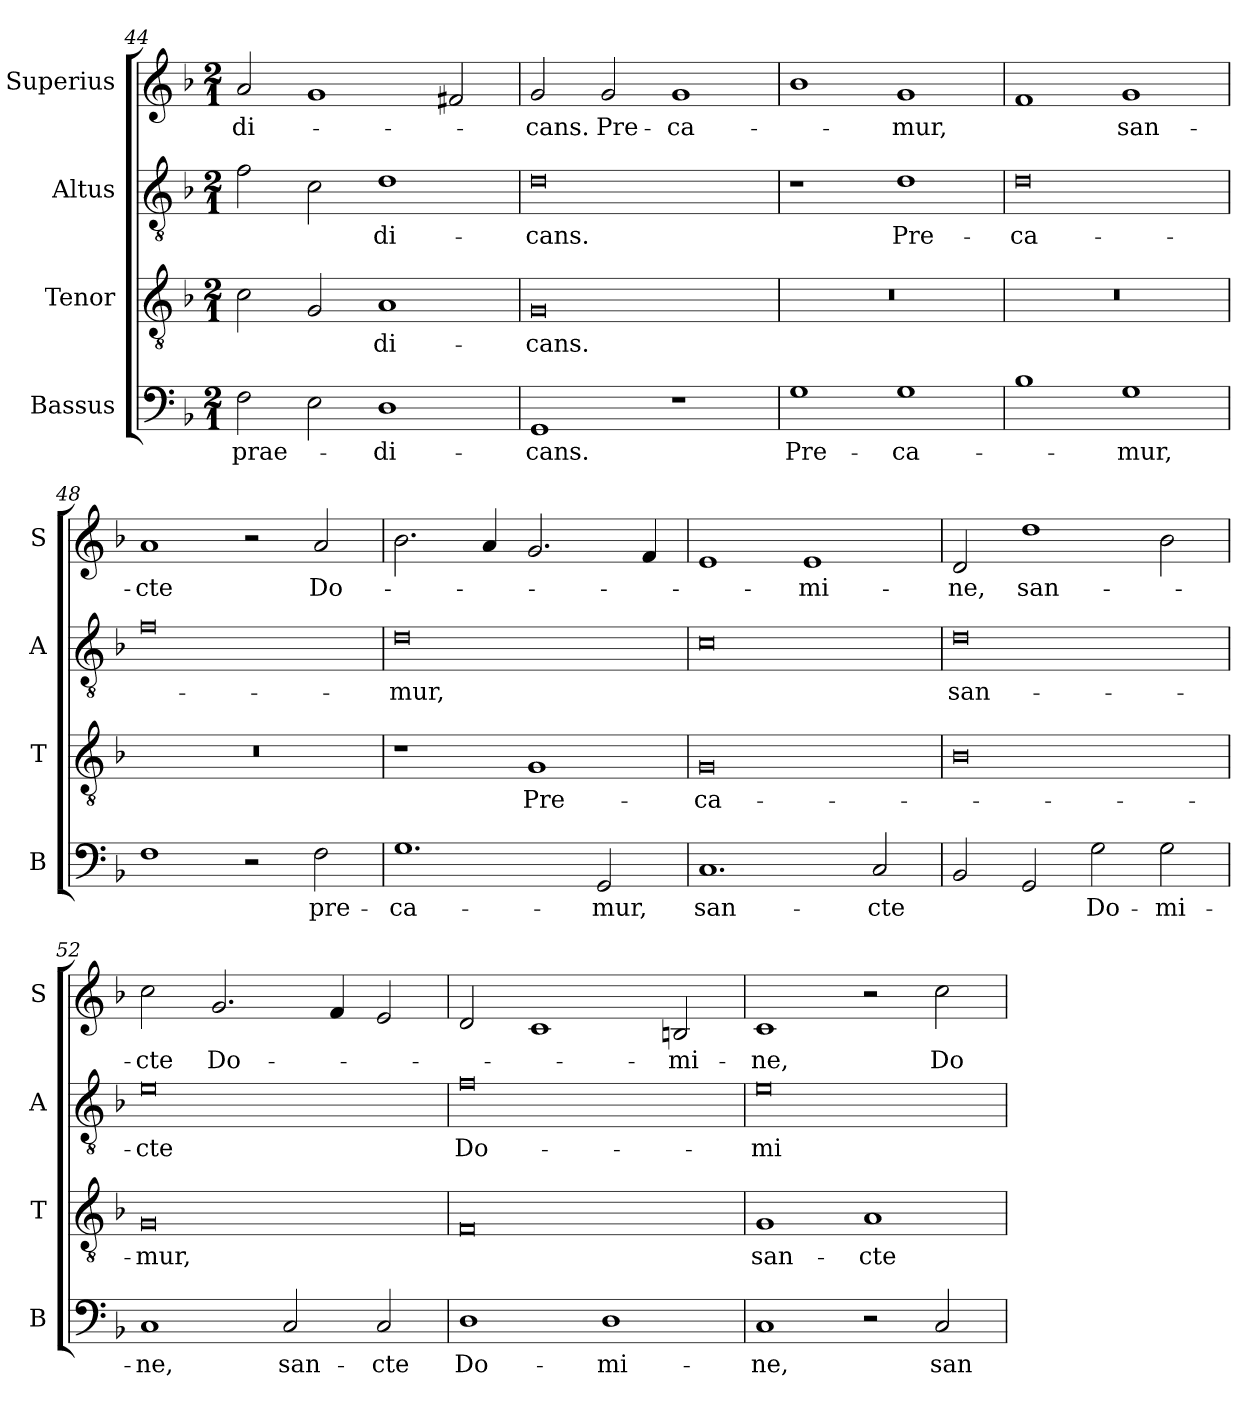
**kern	**text	**kern	**text	**kern	**text	**kern	**text
*part4	*part4	*part3	*part3	*part2	*part2	*part1	*part1
*staff4	*staff4	*staff3	*staff3	*staff2	*staff2	*staff1	*staff1
*I"Bassus	*	*I"Tenor	*	*I"Altus	*	*I"Superius	*
*I'B	*	*I'T	*	*I'A	*	*I'S	*
*clefF4	*	*clefGv2	*	*clefGv2	*	*clefG2	*
*k[b-]	*	*k[b-]	*	*k[b-]	*	*k[b-]	*
*F:	*	*F:	*	*F:	*	*F:	*
*M2/1	*	*M2/1	*	*M2/1	*	*M2/1	*
=44	=44	=44	=44	=44	=44	=44	=44
2F	prae-	2c	.	2f	.	2a	-di-
2E	.	2G	.	2c	.	1g	.
1D	-di-	1A	-di-	1d	-di-	.	.
.	.	.	.	.	.	2f#X	.
=45	=45	=45	=45	=45	=45	=45	=45
1GG	-cans.	0G	-cans.	0d	-cans.	2g	-cans.
.	.	.	.	.	.	2g	Pre-
1r	.	.	.	.	.	1g	-ca-
=46	=46	=46	=46	=46	=46	=46	=46
1G	Pre-	0r	.	1r	.	1b-	.
1G	-ca-	.	.	1d	Pre-	1g	-mur,
=47	=47	=47	=47	=47	=47	=47	=47
1B-	.	0r	.	0d	-ca-	1f	.
1G	-mur,	.	.	.	.	1g	san-
=48	=48	=48	=48	=48	=48	=48	=48
1F	.	0r	.	0f	.	1a	-cte
2r	.	.	.	.	.	2r	.
2F	pre-	.	.	.	.	2a	Do-
=49	=49	=49	=49	=49	=49	=49	=49
1.G	-ca-	1r	.	0d	-mur,	2.b-	.
.	.	.	.	.	.	4a	.
.	.	1G	Pre-	.	.	2.g	.
2GG	-mur,	.	.	.	.	.	.
.	.	.	.	.	.	4f	.
=50	=50	=50	=50	=50	=50	=50	=50
1.C	san-	0G	-ca-	0c	.	1e	.
.	.	.	.	.	.	1e	-mi-
2C	-cte	.	.	.	.	.	.
=51	=51	=51	=51	=51	=51	=51	=51
2BB-	.	0B-	.	0d	san-	2d	-ne,
2GG	.	.	.	.	.	1dd	san-
2G	Do-	.	.	.	.	.	.
2G	-mi-	.	.	.	.	2b-	.
=52	=52	=52	=52	=52	=52	=52	=52
1C	-ne,	0G	-mur,	0e	-cte	2cc	-cte
.	.	.	.	.	.	2.g	Do-
2C	san-	.	.	.	.	.	.
.	.	.	.	.	.	4f	.
2C	-cte	.	.	.	.	2e	.
=53	=53	=53	=53	=53	=53	=53	=53
1D	Do-	0F	.	0f	Do-	2d	.
.	.	.	.	.	.	1c	.
1D	-mi-	.	.	.	.	.	.
.	.	.	.	.	.	2Bn	-mi-
=54	=54	=54	=54	=54	=54	=54	=54
1C	-ne,	1G	san-	0e	-mi-	1c	-ne,
2r	.	1A	-cte	.	.	2r	.
2C	san-	.	.	.	.	2cc	Do-
=	=	=	=	=	=	=	=
*-	*-	*-	*-	*-	*-	*-	*-
